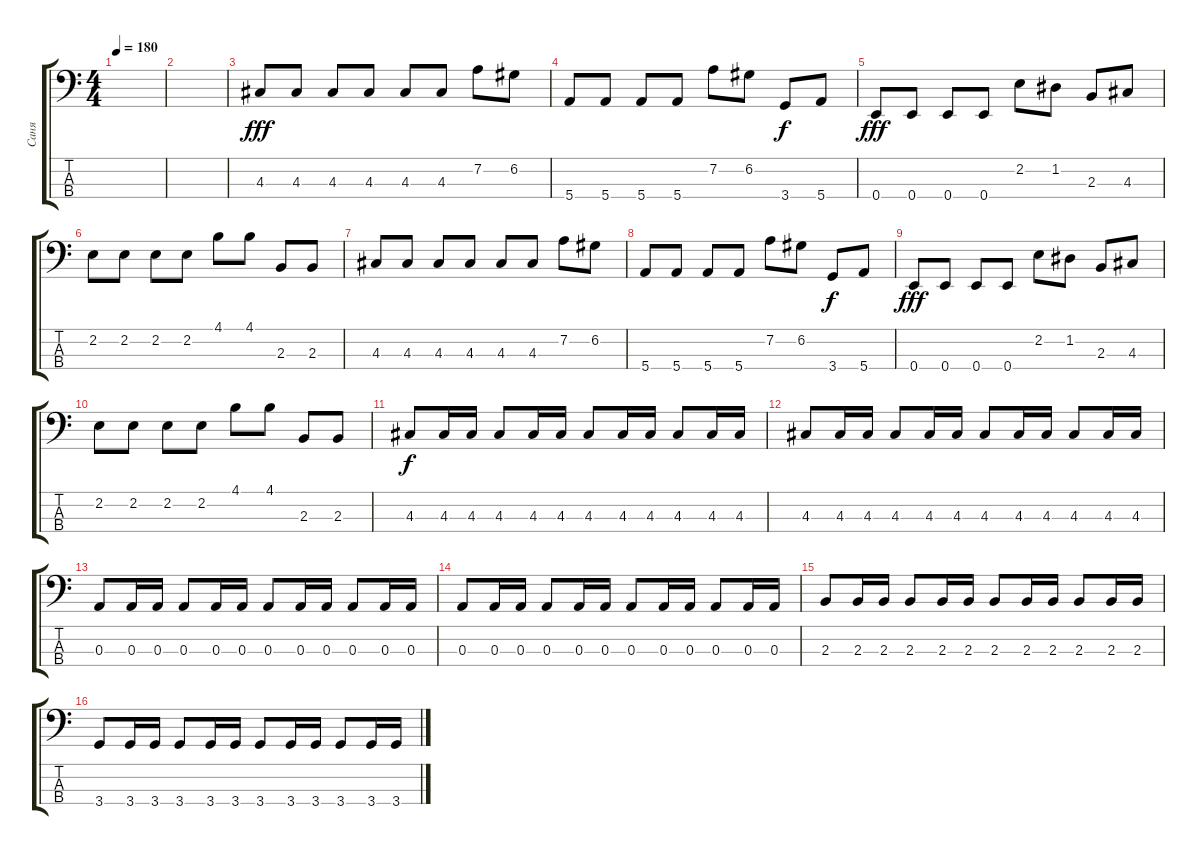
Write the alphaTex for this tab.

\track ("Саня" "Саня") {instrument electricbassfinger}
\staff {score tabs}
\tuning (G2 D2 A1 E1) {hide}
\ts (4 4)
\tempo 180
\clef f4
\ks c
|
|
4.3.8{dy fff} 4.3.8 4.3.8 4.3.8 4.3.8 4.3.8 7.2.8 6.2.8 |
5.4.8 5.4.8 5.4.8 5.4.8 7.2.8 6.2.8 3.4.8{dy f} 5.4.8 |
0.4.8{dy fff} 0.4.8 0.4.8 0.4.8 2.2.8 1.2.8 2.3.8 4.3.8 |
2.2.8 2.2.8 2.2.8 2.2.8 4.1.8 4.1.8 2.3.8 2.3.8 |
4.3.8 4.3.8 4.3.8 4.3.8 4.3.8 4.3.8 7.2.8 6.2.8 |
5.4.8 5.4.8 5.4.8 5.4.8 7.2.8 6.2.8 3.4.8{dy f} 5.4.8 |
0.4.8{dy fff} 0.4.8 0.4.8 0.4.8 2.2.8 1.2.8 2.3.8 4.3.8 |
2.2.8 2.2.8 2.2.8 2.2.8 4.1.8 4.1.8 2.3.8 2.3.8 |
4.3.8{dy f} 4.3.16 4.3.16 4.3.8 4.3.16 4.3.16 4.3.8 4.3.16 4.3.16 4.3.8 4.3.16 4.3.16 |
4.3.8 4.3.16 4.3.16 4.3.8 4.3.16 4.3.16 4.3.8 4.3.16 4.3.16 4.3.8 4.3.16 4.3.16 |
0.3.8 0.3.16 0.3.16 0.3.8 0.3.16 0.3.16 0.3.8 0.3.16 0.3.16 0.3.8 0.3.16 0.3.16 |
0.3.8 0.3.16 0.3.16 0.3.8 0.3.16 0.3.16 0.3.8 0.3.16 0.3.16 0.3.8 0.3.16 0.3.16 |
2.3.8 2.3.16 2.3.16 2.3.8 2.3.16 2.3.16 2.3.8 2.3.16 2.3.16 2.3.8 2.3.16 2.3.16 |
3.4.8 3.4.16 3.4.16 3.4.8 3.4.16 3.4.16 3.4.8 3.4.16 3.4.16 3.4.8 3.4.16 3.4.16
